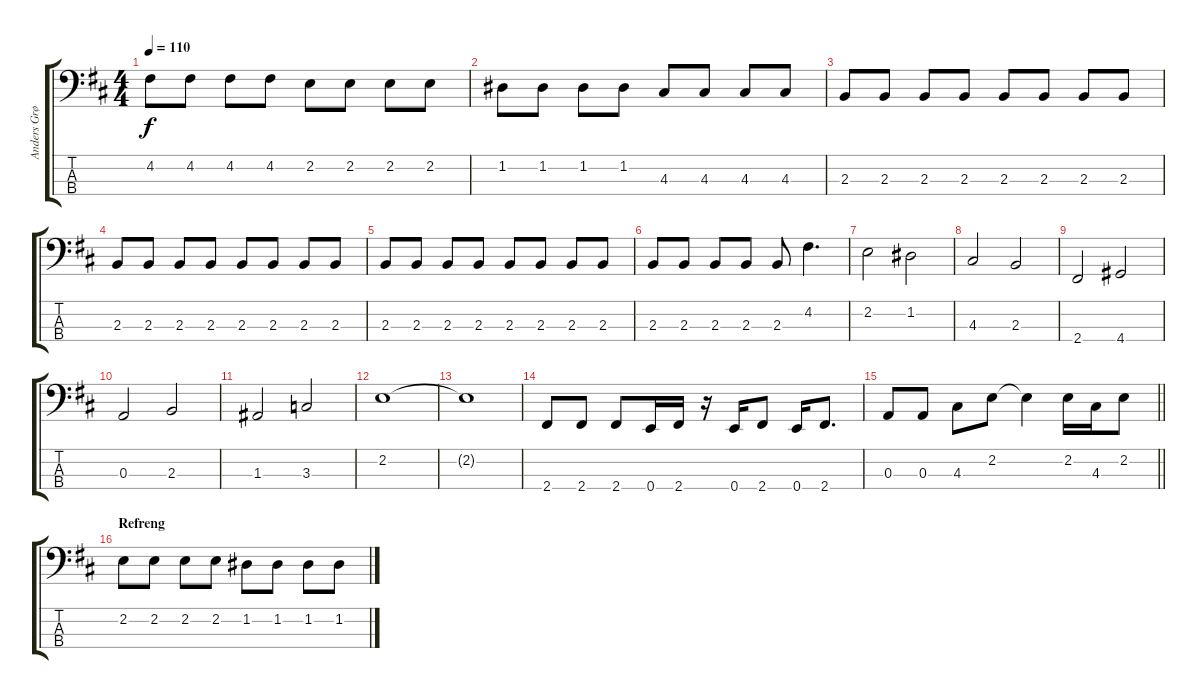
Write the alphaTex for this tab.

\track ("Anders Grønneberg - Bass" "Anders Grø") {instrument electricbassfinger}
\staff {score tabs}
\tuning (G2 D2 A1 E1) {hide}
\ts (4 4)
\tempo 110
\clef f4
\ks d
4.2.8{dy f} 4.2.8 4.2.8 4.2.8 2.2.8 2.2.8 2.2.8 2.2.8 |
1.2.8 1.2.8 1.2.8 1.2.8 4.3.8 4.3.8 4.3.8 4.3.8 |
2.3.8 2.3.8 2.3.8 2.3.8 2.3.8 2.3.8 2.3.8 2.3.8 |
2.3.8 2.3.8 2.3.8 2.3.8 2.3.8 2.3.8 2.3.8 2.3.8 |
2.3.8 2.3.8 2.3.8 2.3.8 2.3.8 2.3.8 2.3.8 2.3.8 |
2.3.8 2.3.8 2.3.8 2.3.8 2.3.8 4.2.4{d} |
2.2.2 1.2.2 |
4.3.2 2.3.2 |
2.4.2 4.4.2 |
0.3.2 2.3.2 |
1.3.2 3.3.2 |
2.2.1 |
2.2{t}.1 |
2.4.8 2.4.8 2.4.8 0.4.16 2.4.16 r.16 0.4.16 2.4.8 0.4.16 2.4.8{d} |
\barLineRight lightlight
0.3.8 0.3.8 4.3.8 2.2.8 2.2{t}.4 2.2.16 4.3.16 2.2.8 |
\section ("" "Refreng")
2.2.8 2.2.8 2.2.8 2.2.8 1.2.8 1.2.8 1.2.8 1.2.8
